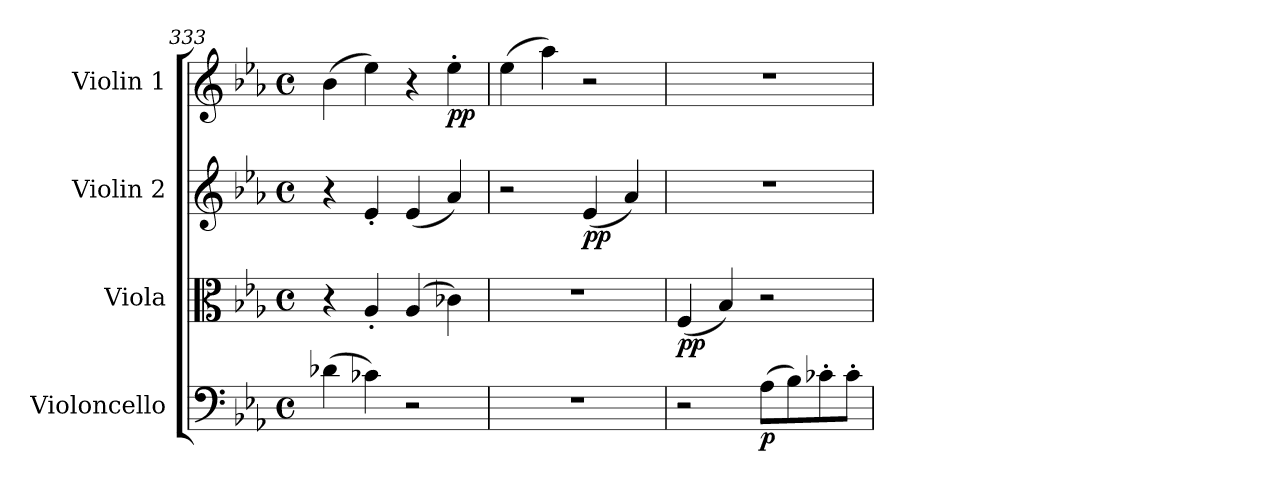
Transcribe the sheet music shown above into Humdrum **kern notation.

**kern	**dynam	**kern	**dynam	**kern	**dynam	**kern	**dynam
*part4	*part4	*part3	*part3	*part2	*part2	*part1	*part1
*staff4	*staff4	*staff3	*staff3	*staff2	*staff2	*staff1	*staff1
*I"Violoncello	*	*I"Viola	*	*I"Violin 2	*	*I"Violin 1	*
*I'Vc	*	*I'Vla	*	*I'Vln	*	*I'Vln	*
!!LO:LB:g=z
*clefF4	*	*clefC3	*	*clefG2	*	*clefG2	*
*k[b-e-a-]	*	*k[b-e-a-]	*	*k[b-e-a-]	*	*k[b-e-a-]	*
*M4/4	*	*M4/4	*	*M4/4	*	*M4/4	*
*met(c)	*	*met(c)	*	*met(c)	*	*met(c)	*
=333	=333	=333	=333	=333	=333	=333	=333
(4d-X\	.	4r	.	4r	.	(4b-\	.
4c-X\)	.	4A-'/	.	4e-'/	.	4ee-\)	.
2r	.	(4A-/	.	(4e-/	.	4r	.
!	!	!	!	!	!	!	!LO:DY:b
.	.	4c-X\)	.	4a-/)	.	4ee-'\	pp
=334	=334	=334	=334	=334	=334	=334	=334
1r	.	1r	.	2r	.	(4ee-\	.
.	.	.	.	.	.	4aa-\)	.
!	!	!	!	!	!LO:DY:b	!	!
.	.	.	.	(4e-/	pp	2r	.
.	.	.	.	4a-/)	.	.	.
=335	=335	=335	=335	=335	=335	=335	=335
!	!	!	!LO:DY:b	!	!	!	!
2r	.	(4F/	pp	1r	.	1r	.
.	.	4B-/)	.	.	.	.	.
!	!LO:DY:b	!	!	!	!	!	!
(8A-\L	p	2r	.	.	.	.	.
8B-\)	.	.	.	.	.	.	.
8c-X'\	.	.	.	.	.	.	.
8c-'\J	.	.	.	.	.	.	.
=	=	=	=	=	=	=	=
*-	*-	*-	*-	*-	*-	*-	*-
